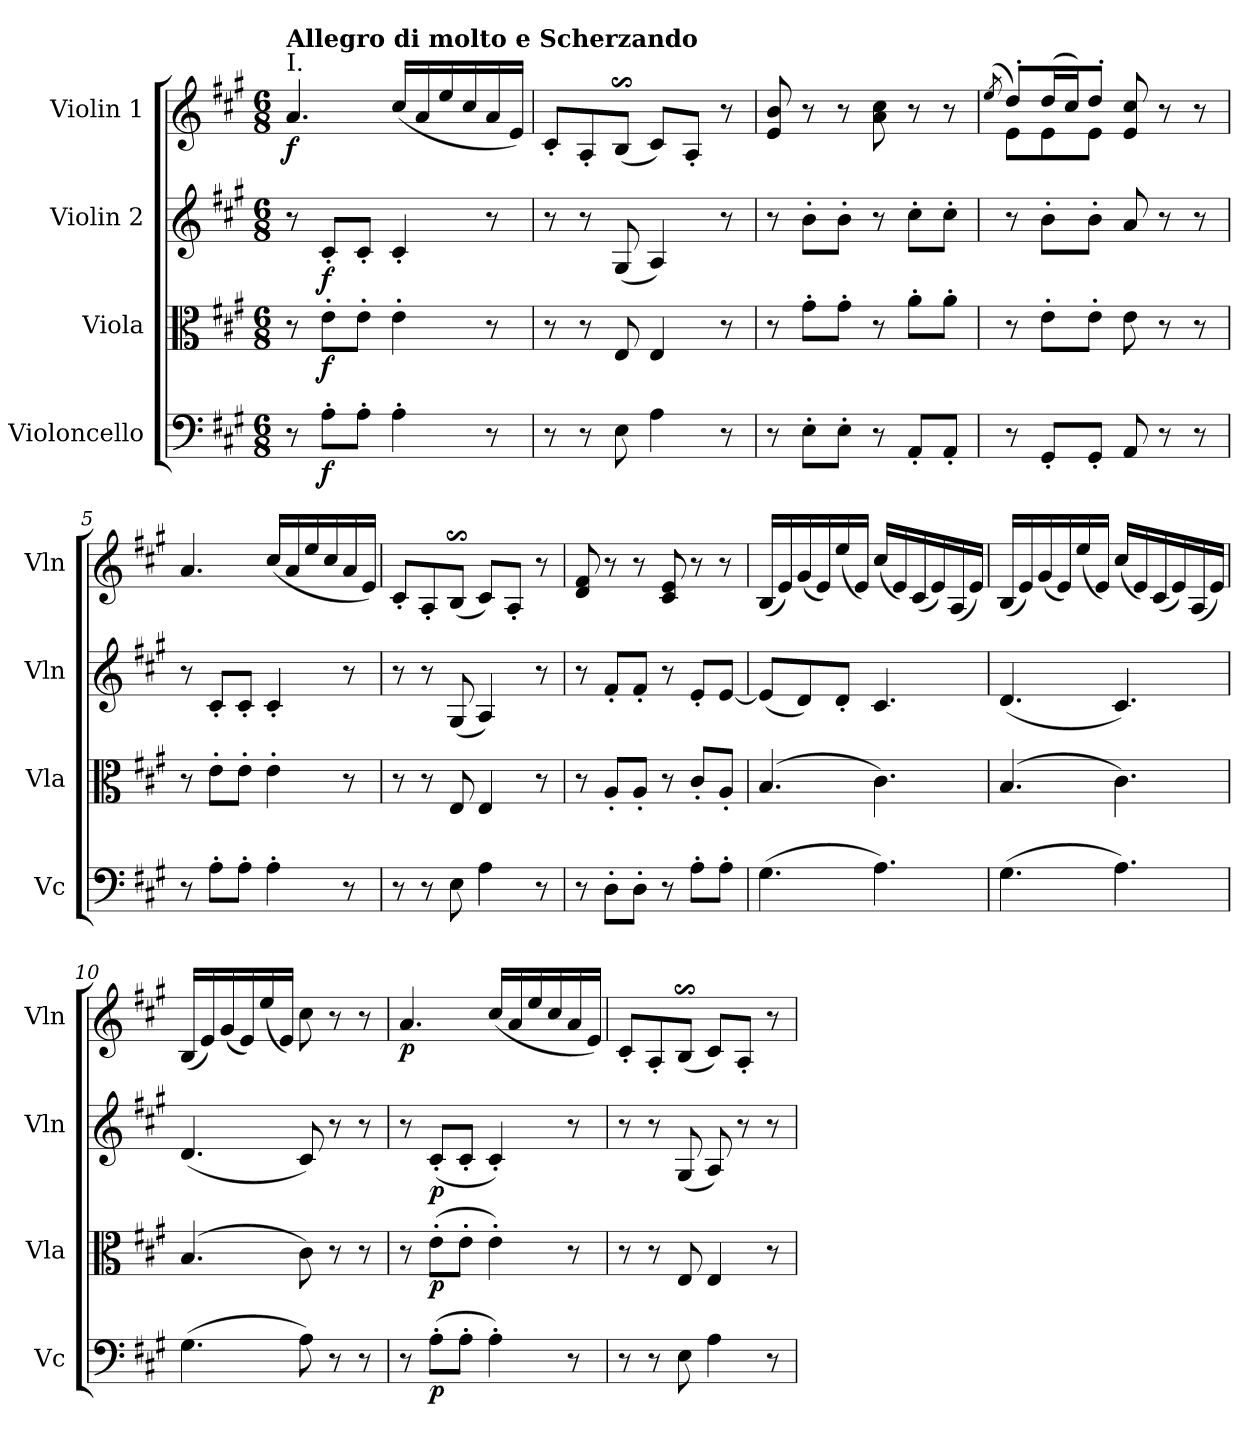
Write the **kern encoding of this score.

**kern	**dynam	**kern	**dynam	**kern	**dynam	**kern	**dynam
*part4	*part4	*part3	*part3	*part2	*part2	*part1	*part1
*staff4	*staff4	*staff3	*staff3	*staff2	*staff2	*staff1	*staff1
*I"Violoncello	*	*I"Viola	*	*I"Violin 2	*	*I"Violin 1	*
*I'Vc	*	*I'Vla	*	*I'Vln	*	*I'Vln	*
*clefF4	*	*clefC3	*	*clefG2	*	*clefG2	*
*k[f#c#g#]	*	*k[f#c#g#]	*	*k[f#c#g#]	*	*k[f#c#g#]	*
*M6/8	*	*M6/8	*	*M6/8	*	*M6/8	*
=1	=1	=1	=1	=1	=1	=1	=1
!	!	!	!	!	!	!LO:TX:a:t=I.	!
!	!	!	!	!	!	!LO:TX:a:B:t=Allegro di molto e Scherzando	!
!	!	!	!	!	!	!	!LO:DY:b
8r	.	8r	.	8r	.	4.a/	f
!	!LO:DY:b	!	!LO:DY:b	!	!LO:DY:b	!	!
8A'\L	f	8e'\L	f	8c#'/L	f	.	.
8A'\J	.	8e'\J	.	8c#'/J	.	.	.
4A'\	.	4e'\	.	4c#'/	.	(16cc#/LL	.
.	.	.	.	.	.	16a/	.
.	.	.	.	.	.	16ee/	.
.	.	.	.	.	.	16cc#/	.
8r	.	8r	.	8r	.	16a/	.
.	.	.	.	.	.	16e/JJ)	.
=2	=2	=2	=2	=2	=2	=2	=2
8r	.	8r	.	8r	.	8c#'/L	.
8r	.	8r	.	8r	.	8A'/	.
8E\	.	8E/	.	(8G#/	.	(8Bs$SS/J	.
4A\	.	4E/	.	4A/)	.	8c#/L)	.
.	.	.	.	.	.	8A'/J	.
8r	.	8r	.	8r	.	8r	.
=3	=3	=3	=3	=3	=3	=3	=3
8r	.	8r	.	8r	.	8e/ 8b/	.
8E'\L	.	8g#'\L	.	8b'\L	.	8r	.
8E'\J	.	8g#'\J	.	8b'\J	.	8r	.
8r	.	8r	.	8r	.	8a\ 8cc#\	.
8AA'/L	.	8a'\L	.	8cc#'\L	.	8r	.
8AA'/J	.	8a'\J	.	8cc#'\J	.	8r	.
=4	=4	=4	=4	=4	=4	=4	=4
.	.	.	.	.	.	(8qee/	.
*	*	*	*	*	*	*^	*
8r	.	8r	.	8r	.	8dd'/L)	8e\L	.
8GG#'/L	.	8e'\L	.	8b'\L	.	(16dd/L	8e\	.
.	.	.	.	.	.	16cc#/J)	.	.
8GG#'/J	.	8e'\J	.	8b'\J	.	8dd'/J	8e\J	.
8AA/	.	8e\	.	8a/	.	8e/ 8cc#/	4.ryy	.
8r	.	8r	.	8r	.	8r	.	.
8r	.	8r	.	8r	.	8r	.	.
*	*	*	*	*	*	*v	*v	*
!!LO:LB:g=z
=5	=5	=5	=5	=5	=5	=5	=5
8r	.	8r	.	8r	.	4.a/	.
8A'\L	.	8e'\L	.	8c#'/L	.	.	.
8A'\J	.	8e'\J	.	8c#'/J	.	.	.
4A'\	.	4e'\	.	4c#'/	.	(16cc#/LL	.
.	.	.	.	.	.	16a/	.
.	.	.	.	.	.	16ee/	.
.	.	.	.	.	.	16cc#/	.
8r	.	8r	.	8r	.	16a/	.
.	.	.	.	.	.	16e/JJ)	.
=6	=6	=6	=6	=6	=6	=6	=6
8r	.	8r	.	8r	.	8c#'/L	.
8r	.	8r	.	8r	.	8A'/	.
8E\	.	8E/	.	(8G#/	.	(8Bs$SS/J	.
4A\	.	4E/	.	4A/)	.	8c#/L)	.
.	.	.	.	.	.	8A'/J	.
8r	.	8r	.	8r	.	8r	.
=7	=7	=7	=7	=7	=7	=7	=7
8r	.	8r	.	8r	.	8d/ 8f#/	.
8D'\L	.	8A'/L	.	8f#'/L	.	8r	.
8D'\J	.	8A'/J	.	8f#'/J	.	8r	.
8r	.	8r	.	8r	.	8c#/ 8e/	.
8A'\L	.	8c#'/L	.	8e'/L	.	8r	.
8A'\J	.	8A'/J	.	[8e/J	.	8r	.
=8	=8	=8	=8	=8	=8	=8	=8
(4.G#\	.	(4.B/	.	(8e/L]	.	(16B/LL	.
.	.	.	.	.	.	16e/)	.
.	.	.	.	8d/)	.	(16g#/	.
.	.	.	.	.	.	16e/)	.
.	.	.	.	8d'/J	.	(16ee/	.
.	.	.	.	.	.	16e/JJ)	.
4.A\)	.	4.c#\)	.	4.c#/	.	(16cc#/LL	.
.	.	.	.	.	.	16e/)	.
.	.	.	.	.	.	(16c#/	.
.	.	.	.	.	.	16e/)	.
.	.	.	.	.	.	(16A/	.
.	.	.	.	.	.	16e/JJ)	.
!!LO:LB:g=z
=9	=9	=9	=9	=9	=9	=9	=9
(4.G#\	.	(4.B/	.	(4.d/	.	(16B/LL	.
.	.	.	.	.	.	16e/)	.
.	.	.	.	.	.	(16g#/	.
.	.	.	.	.	.	16e/)	.
.	.	.	.	.	.	(16ee/	.
.	.	.	.	.	.	16e/JJ)	.
4.A\)	.	4.c#\)	.	4.c#/)	.	(16cc#/LL	.
.	.	.	.	.	.	16e/)	.
.	.	.	.	.	.	(16c#/	.
.	.	.	.	.	.	16e/)	.
.	.	.	.	.	.	(16A/	.
.	.	.	.	.	.	16e/JJ)	.
!!LO:LB:g=z
=10	=10	=10	=10	=10	=10	=10	=10
(4.G#\	.	(4.B/	.	(4.d/	.	(16B/LL	.
.	.	.	.	.	.	16e/)	.
.	.	.	.	.	.	(16g#/	.
.	.	.	.	.	.	16e/)	.
.	.	.	.	.	.	(16ee/	.
.	.	.	.	.	.	16e/JJ)	.
8A\)	.	8c#\)	.	8c#/)	.	8cc#\	.
8r	.	8r	.	8r	.	8r	.
8r	.	8r	.	8r	.	8r	.
=11	=11	=11	=11	=11	=11	=11	=11
!	!	!	!	!	!	!	!LO:DY:b
8r	.	8r	.	8r	.	4.a/	p
!	!LO:DY:b	!	!LO:DY:b	!	!LO:DY:b	!	!
(8A'\L	p	(8e'\L	p	(8c#'/L	p	.	.
8A'\J	.	8e'\J	.	8c#'/J	.	.	.
4A'\)	.	4e'\)	.	4c#'/)	.	(16cc#/LL	.
.	.	.	.	.	.	16a/	.
.	.	.	.	.	.	16ee/	.
.	.	.	.	.	.	16cc#/	.
8r	.	8r	.	8r	.	16a/	.
.	.	.	.	.	.	16e/JJ)	.
=12	=12	=12	=12	=12	=12	=12	=12
8r	.	8r	.	8r	.	8c#'/L	.
8r	.	8r	.	8r	.	8A'/	.
8E\	.	8E/	.	(8G#/	.	(8Bs$SS/J	.
4A\	.	4E/	.	8A/)	.	8c#/L)	.
.	.	.	.	8r	.	8A'/J	.
8r	.	8r	.	8r	.	8r	.
=	=	=	=	=	=	=	=
*-	*-	*-	*-	*-	*-	*-	*-
